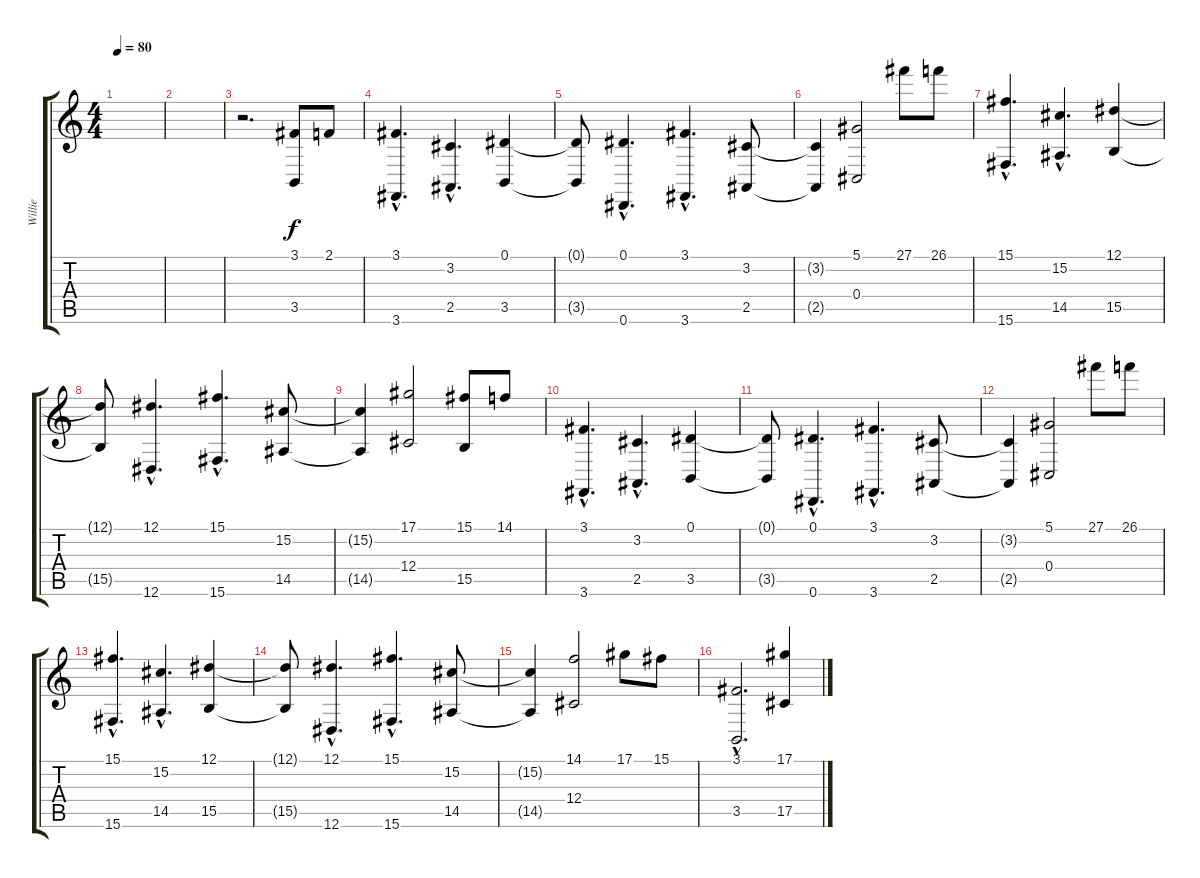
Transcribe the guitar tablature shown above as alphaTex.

\track ("Willie" "Willie") {instrument harpsichord}
\staff {score tabs}
\tuning (Eb4 Bb3 Gb3 Db3 Ab2 Eb2) {hide}
\ts (4 4)
\tempo 80
\clef g2
\ks c
|
|
r.2{d} (3.1 3.5).8 2.1.8 |
(3.1{hac} 3.6{hac}).4{d} (3.2{hac} 2.5{hac}).4{d} (0.1 3.5).4 |
(0.1{t} 3.5{t}).8 (0.1{hac} 0.6{hac}).4{d} (3.1{hac} 3.6{hac}).4{d} (3.2 2.5).8 |
(3.2{t} 2.5{t}).4 (5.1 0.4).2 27.1.8 26.1.8 |
(15.1{hac} 15.6{hac}).4{d} (15.2{hac} 14.5{hac}).4{d} (12.1 15.5).4 |
(12.1{t} 15.5{t}).8 (12.1{hac} 12.6{hac}).4{d} (15.1{hac} 15.6{hac}).4{d} (15.2 14.5).8 |
(15.2{t} 14.5{t}).4 (17.1 12.4).2 (15.1 15.5).8 14.1.8 |
(3.1{hac} 3.6{hac}).4{d} (3.2{hac} 2.5{hac}).4{d} (0.1 3.5).4 |
(0.1{t} 3.5{t}).8 (0.1{hac} 0.6{hac}).4{d} (3.1{hac} 3.6{hac}).4{d} (3.2 2.5).8 |
(3.2{t} 2.5{t}).4 (5.1 0.4).2 27.1.8 26.1.8 |
(15.1{hac} 15.6{hac}).4{d} (15.2{hac} 14.5{hac}).4{d} (12.1 15.5).4 |
(12.1{t} 15.5{t}).8 (12.1{hac} 12.6{hac}).4{d} (15.1{hac} 15.6{hac}).4{d} (15.2 14.5).8 |
(15.2{t} 14.5{t}).4 (14.1 12.4).2 17.1.8 15.1.8 |
(3.1{hac} 3.5{hac}).2{d} (17.1 17.5).4
